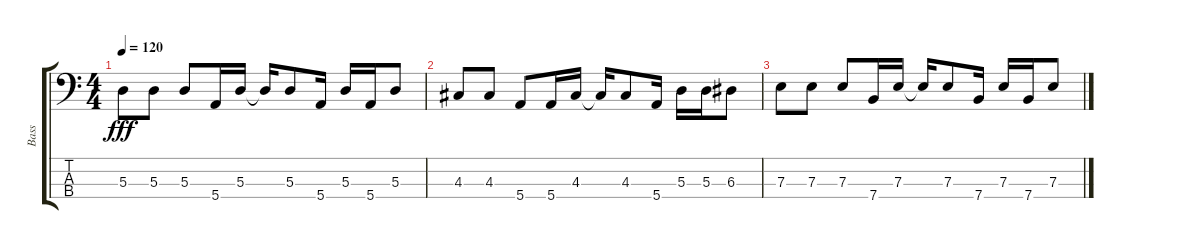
\track ("Bass" "Bass") {instrument electricbasspick}
\staff {score tabs}
\tuning (G2 D2 A1 E1) {hide}
\ts (4 4)
\tempo 120
\clef f4
\ks c
5.3.8{dy fff} 5.3.8 5.3.8 5.4.16 5.3.16 5.3{t}.16 5.3.8 5.4.16 5.3.16 5.4.16 5.3.8 |
4.3.8{volume 0} 4.3.8 5.4.8 5.4.16 4.3.16 4.3{t}.16 4.3.8 5.4.16 5.3.16 5.3.16 6.3.8 |
7.3.8 7.3.8 7.3.8 7.4.16 7.3.16 7.3{t}.16 7.3.8 7.4.16 7.3.16 7.4.16 7.3.8
